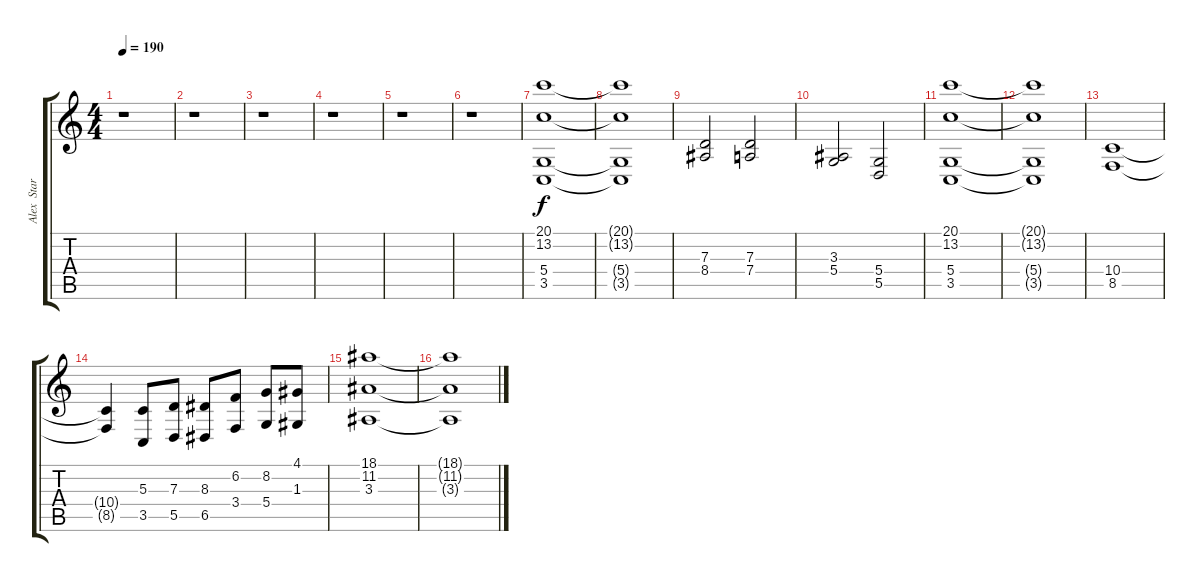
\track ("Alex  Staropoli 1" "Alex  Star") {instrument orchestrahit}
\staff {score tabs}
\tuning (E4 B3 G3 D3 A2 E2) {hide}
\ts (4 4)
\tempo 190
\clef g2
\ks c
r.1{dy fff} |
r.1 |
r.1 |
r.1 |
r.1 |
r.1 |
(20.1 13.2 5.4 3.5).1{dy f instrument stringensemble1} |
(20.1{t} 13.2{t} 5.4{t} 3.5{t}).1 |
(7.3 8.4).2 (7.3 7.4).2 |
(3.3 5.4).2 (5.4 5.5).2 |
(20.1 13.2 5.4 3.5).1 |
(20.1{t} 13.2{t} 5.4{t} 3.5{t}).1 |
(10.4 8.5).1 |
(10.4{t} 8.5{t}).4 (5.3 3.5).8 (7.3 5.5).8 (8.3 6.5).8 (6.2 3.4).8 (8.2 5.4).8 (4.1 1.3).8 |
(18.1 11.2 3.3).1 |
(18.1{t} 11.2{t} 3.3{t}).1
